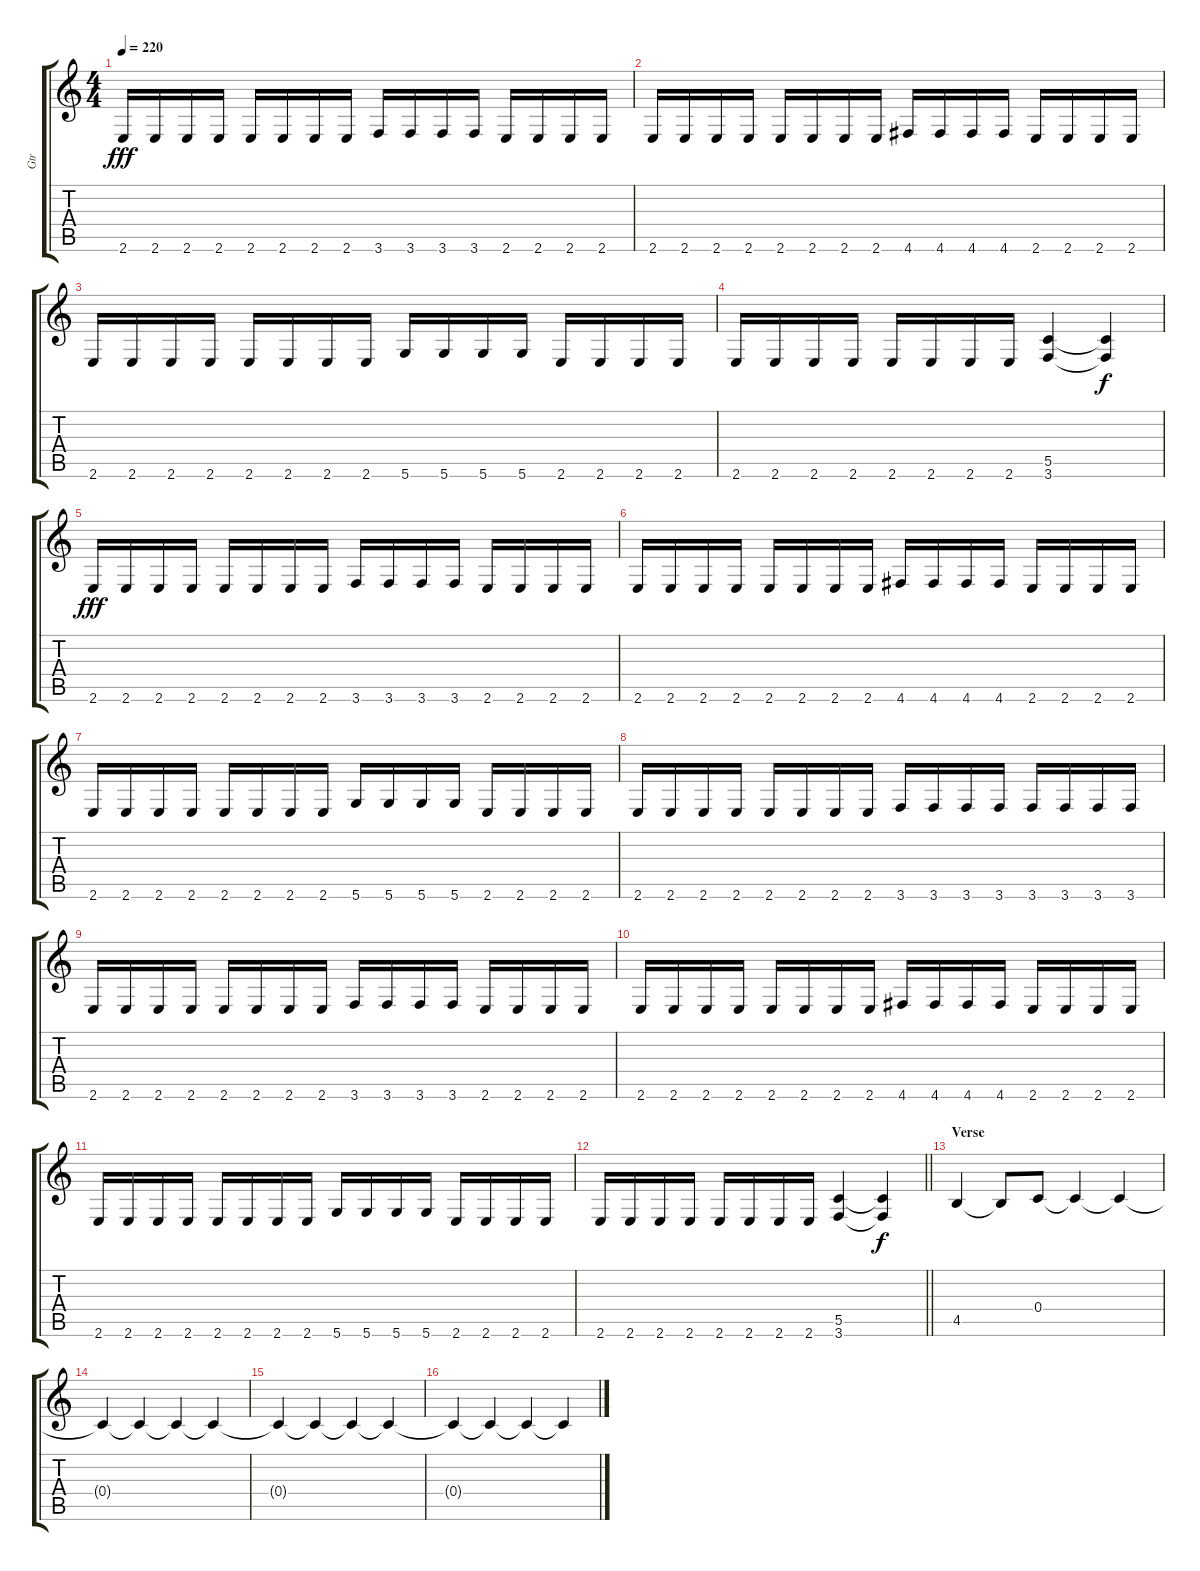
\track ("Gtr" "Gtr") {instrument distortionguitar}
\staff {score tabs}
\tuning (D4 A3 F3 C3 G2 D2) {hide}
\ts (4 4)
\tempo 220
\clef g2
\ks c
2.6.16{dy fff} 2.6.16 2.6.16 2.6.16 2.6.16 2.6.16 2.6.16 2.6.16 3.6.16 3.6.16 3.6.16 3.6.16 2.6.16 2.6.16 2.6.16 2.6.16 |
2.6.16 2.6.16 2.6.16 2.6.16 2.6.16 2.6.16 2.6.16 2.6.16 4.6.16 4.6.16 4.6.16 4.6.16 2.6.16 2.6.16 2.6.16 2.6.16 |
2.6.16 2.6.16 2.6.16 2.6.16 2.6.16 2.6.16 2.6.16 2.6.16 5.6.16 5.6.16 5.6.16 5.6.16 2.6.16 2.6.16 2.6.16 2.6.16 |
2.6.16 2.6.16 2.6.16 2.6.16 2.6.16 2.6.16 2.6.16 2.6.16 (5.5 3.6).4 (5.5{t} 3.6{t}).4{dy f} |
2.6.16{dy fff} 2.6.16 2.6.16 2.6.16 2.6.16 2.6.16 2.6.16 2.6.16 3.6.16 3.6.16 3.6.16 3.6.16 2.6.16 2.6.16 2.6.16 2.6.16 |
2.6.16 2.6.16 2.6.16 2.6.16 2.6.16 2.6.16 2.6.16 2.6.16 4.6.16 4.6.16 4.6.16 4.6.16 2.6.16 2.6.16 2.6.16 2.6.16 |
2.6.16 2.6.16 2.6.16 2.6.16 2.6.16 2.6.16 2.6.16 2.6.16 5.6.16 5.6.16 5.6.16 5.6.16 2.6.16 2.6.16 2.6.16 2.6.16 |
2.6.16 2.6.16 2.6.16 2.6.16 2.6.16 2.6.16 2.6.16 2.6.16 3.6.16 3.6.16 3.6.16 3.6.16 3.6.16 3.6.16 3.6.16 3.6.16 |
2.6.16 2.6.16 2.6.16 2.6.16 2.6.16 2.6.16 2.6.16 2.6.16 3.6.16 3.6.16 3.6.16 3.6.16 2.6.16 2.6.16 2.6.16 2.6.16 |
2.6.16 2.6.16 2.6.16 2.6.16 2.6.16 2.6.16 2.6.16 2.6.16 4.6.16 4.6.16 4.6.16 4.6.16 2.6.16 2.6.16 2.6.16 2.6.16 |
2.6.16 2.6.16 2.6.16 2.6.16 2.6.16 2.6.16 2.6.16 2.6.16 5.6.16 5.6.16 5.6.16 5.6.16 2.6.16 2.6.16 2.6.16 2.6.16 |
\barLineRight lightlight
2.6.16 2.6.16 2.6.16 2.6.16 2.6.16 2.6.16 2.6.16 2.6.16 (5.5 3.6).4 (5.5{t} 3.6{t}).4{dy f} |
\section ("" "Verse")
4.5.4 4.5{t}.8 0.4.8 0.4{t}.4 0.4{t}.4 |
0.4{t}.4 0.4{t}.4 0.4{t}.4 0.4{t}.4 |
0.4{t}.4 0.4{t}.4 0.4{t}.4 0.4{t}.4 |
0.4{t}.4 0.4{t}.4 0.4{t}.4 0.4{t}.4
